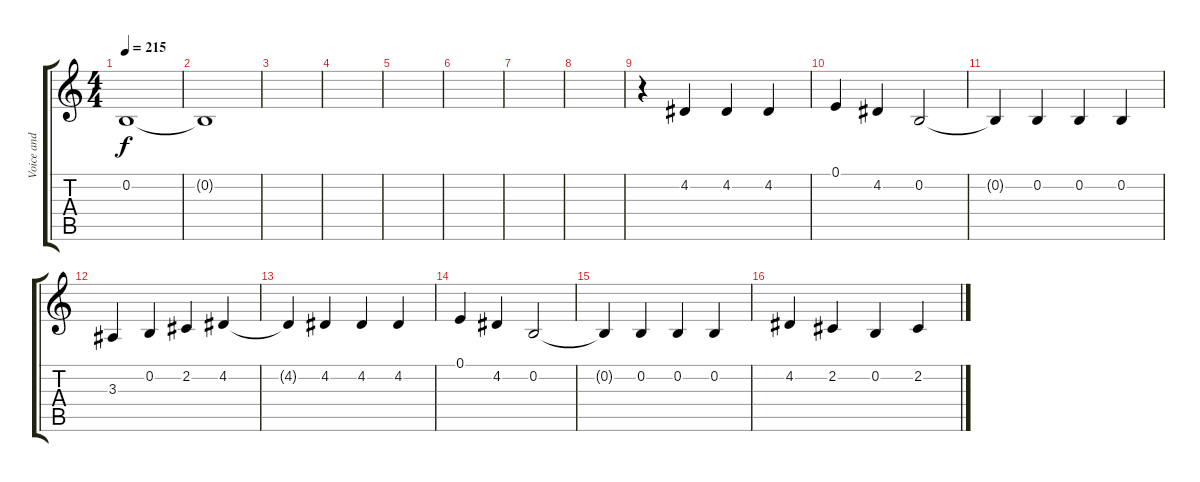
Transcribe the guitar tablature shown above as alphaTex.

\track ("Voice and Chorus" "Voice and ") {instrument electricgrandpiano}
\staff {score tabs}
\tuning (E4 B3 G3 D3 A2 E2) {hide}
\ts (4 4)
\tempo 215
\clef g2
\ks c
0.2.1{dy f} |
0.2{t}.1 |
|
|
|
|
|
|
r.4 4.2.4 4.2.4 4.2.4 |
0.1.4 4.2.4 0.2.2 |
0.2{t}.4 0.2.4 0.2.4 0.2.4 |
3.3.4 0.2.4 2.2.4 4.2.4 |
4.2{t}.4 4.2.4 4.2.4 4.2.4 |
0.1.4 4.2.4 0.2.2 |
0.2{t}.4 0.2.4 0.2.4 0.2.4 |
4.2.4 2.2.4 0.2.4 2.2.4
